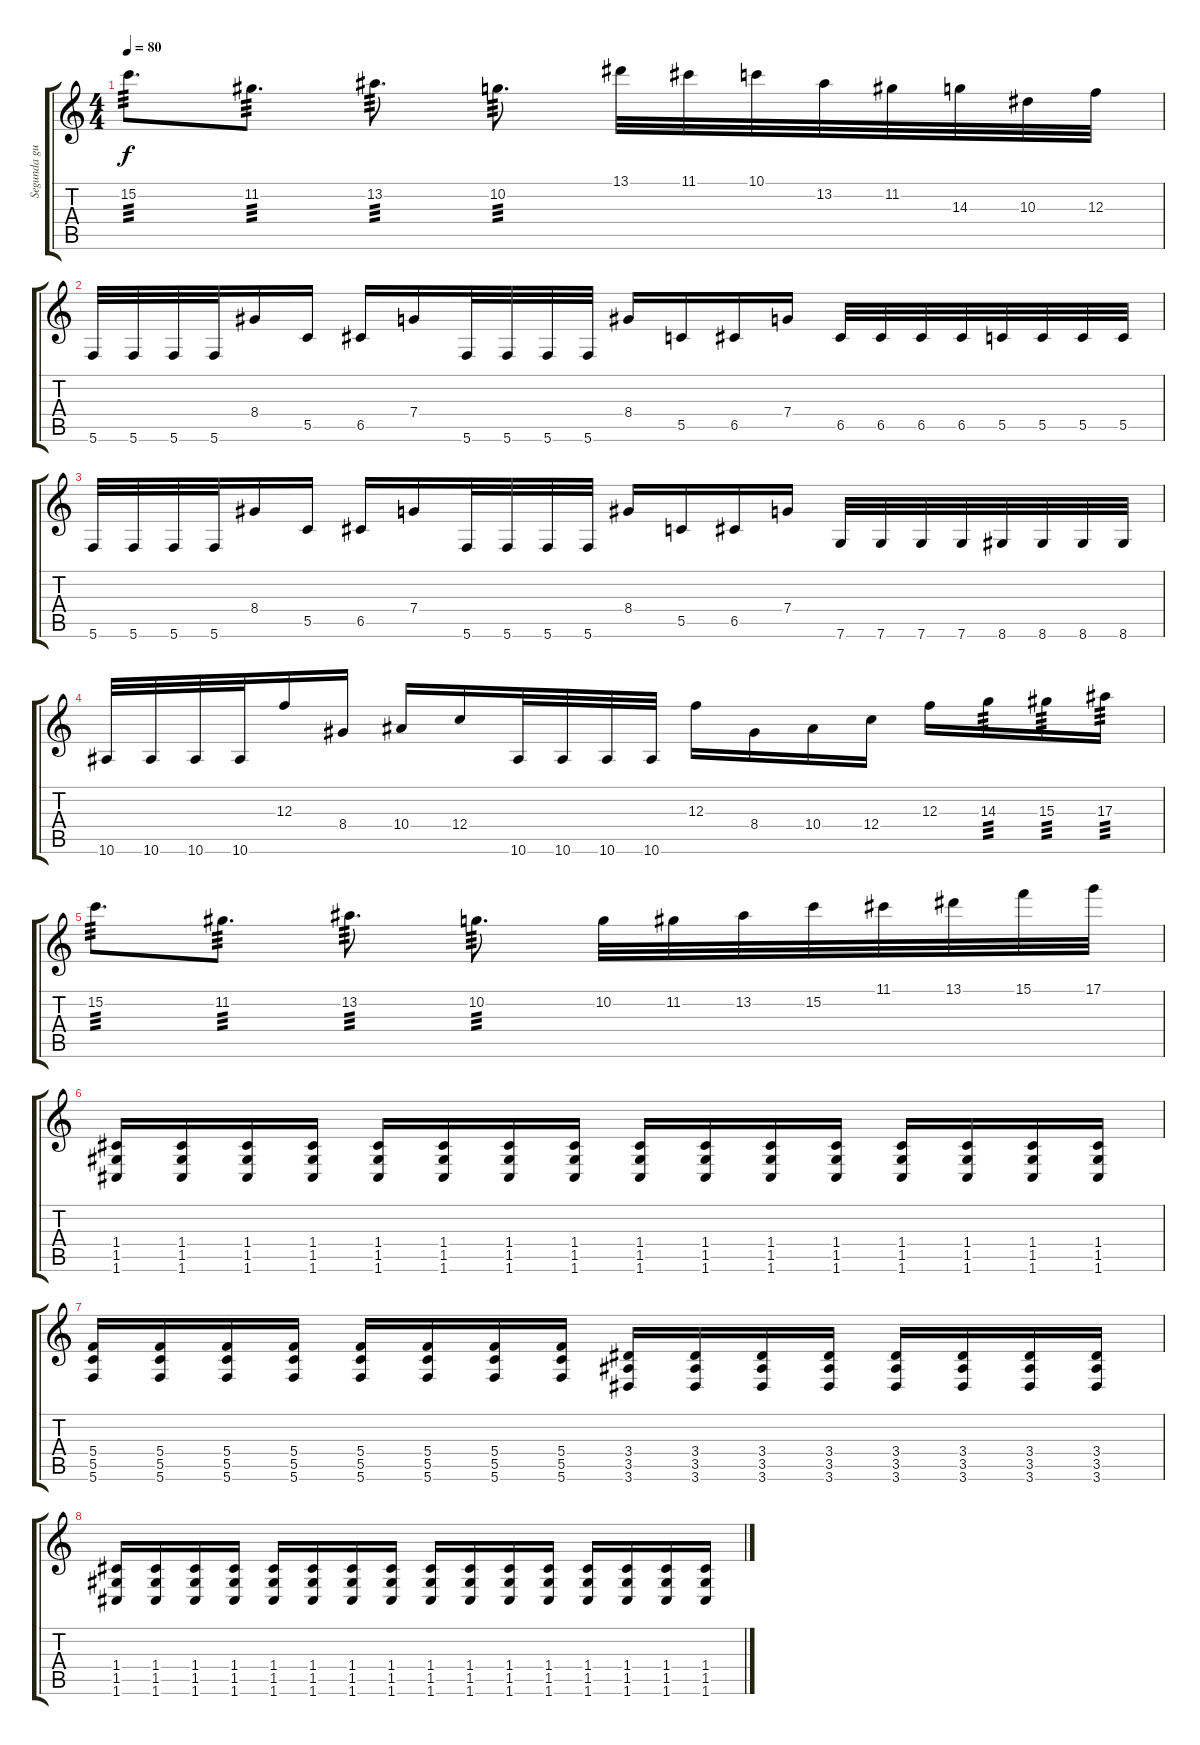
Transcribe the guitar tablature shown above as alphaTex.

\track ("Segunda guitarra" "Segunda gu") {instrument distortionguitar}
\staff {score tabs}
\tuning (D4 A3 F3 C3 G2 C2) {hide}
\ts (4 4)
\tempo 80
\clef g2
\ks c
15.2.8{d tp 3 dy f} 11.2.8{d tp 3} 13.2.8{d tp 3} 10.2.8{d tp 3} 13.1.32 11.1.32 10.1.32 13.2.32 11.2.32 14.3.32 10.3.32 12.3.32 |
5.6.32 5.6.32 5.6.32 5.6.32 8.4.16 5.5.16 6.5.16 7.4.16 5.6.32 5.6.32 5.6.32 5.6.32 8.4.16 5.5.16 6.5.16 7.4.16 6.5.32 6.5.32 6.5.32 6.5.32 5.5.32 5.5.32 5.5.32 5.5.32 |
5.6.32 5.6.32 5.6.32 5.6.32 8.4.16 5.5.16 6.5.16 7.4.16 5.6.32 5.6.32 5.6.32 5.6.32 8.4.16 5.5.16 6.5.16 7.4.16 7.6.32 7.6.32 7.6.32 7.6.32 8.6.32 8.6.32 8.6.32 8.6.32 |
10.6.32 10.6.32 10.6.32 10.6.32 12.3.16 8.4.16 10.4.16 12.4.16 10.6.32 10.6.32 10.6.32 10.6.32 12.3.16 8.4.16 10.4.16 12.4.16 12.3.16 14.3.16{tp 3} 15.3.16{tp 3} 17.3.16{tp 3} |
15.2.8{d tp 3} 11.2.8{d tp 3} 13.2.8{d tp 3} 10.2.8{d tp 3} 10.2.32 11.2.32 13.2.32 15.2.32 11.1.32 13.1.32 15.1.32 17.1.32 |
(1.4 1.5 1.6).16 (1.4 1.5 1.6).16 (1.4 1.5 1.6).16 (1.4 1.5 1.6).16 (1.4 1.5 1.6).16 (1.4 1.5 1.6).16 (1.4 1.5 1.6).16 (1.4 1.5 1.6).16 (1.4 1.5 1.6).16 (1.4 1.5 1.6).16 (1.4 1.5 1.6).16 (1.4 1.5 1.6).16 (1.4 1.5 1.6).16 (1.4 1.5 1.6).16 (1.4 1.5 1.6).16 (1.4 1.5 1.6).16 |
(5.4 5.5 5.6).16 (5.4 5.5 5.6).16 (5.4 5.5 5.6).16 (5.4 5.5 5.6).16 (5.4 5.5 5.6).16 (5.4 5.5 5.6).16 (5.4 5.5 5.6).16 (5.4 5.5 5.6).16 (3.4 3.5 3.6).16 (3.4 3.5 3.6).16 (3.4 3.5 3.6).16 (3.4 3.5 3.6).16 (3.4 3.5 3.6).16 (3.4 3.5 3.6).16 (3.4 3.5 3.6).16 (3.4 3.5 3.6).16 |
(1.4 1.5 1.6).16 (1.4 1.5 1.6).16 (1.4 1.5 1.6).16 (1.4 1.5 1.6).16 (1.4 1.5 1.6).16 (1.4 1.5 1.6).16 (1.4 1.5 1.6).16 (1.4 1.5 1.6).16 (1.4 1.5 1.6).16 (1.4 1.5 1.6).16 (1.4 1.5 1.6).16 (1.4 1.5 1.6).16 (1.4 1.5 1.6).16 (1.4 1.5 1.6).16 (1.4 1.5 1.6).16 (1.4 1.5 1.6).16
